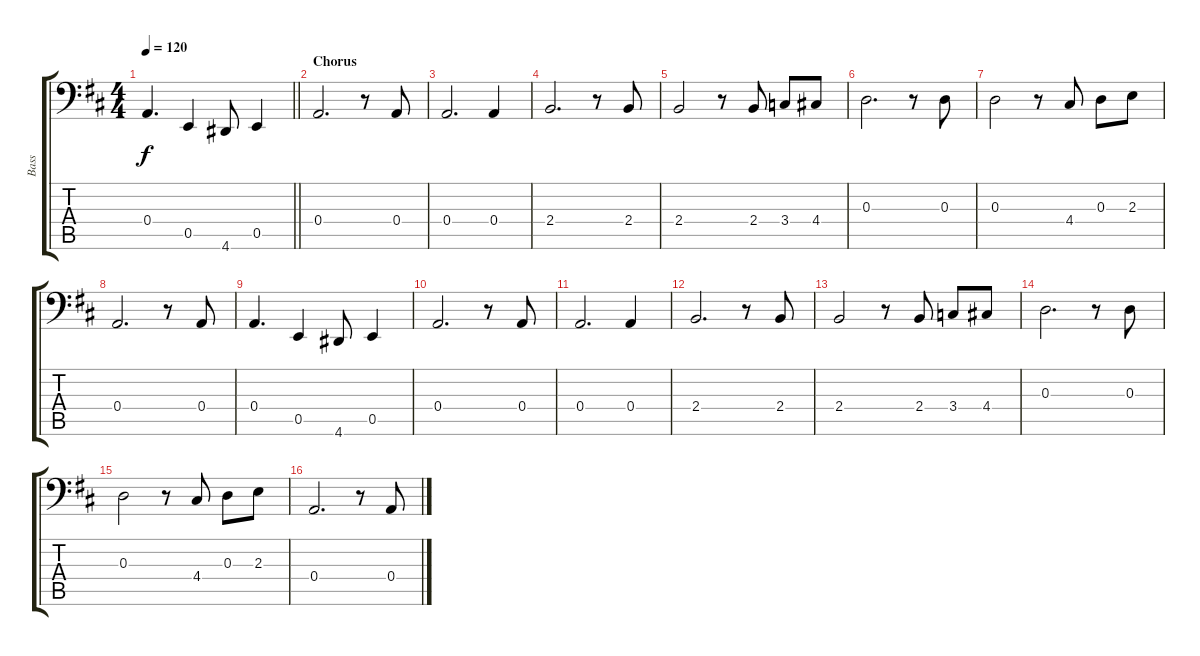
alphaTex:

\track ("Bass" "Bass") {instrument electricbassfinger}
\staff {score tabs}
\tuning (C3 G2 D2 A1 E1 B0) {hide}
\ts (4 4)
\tempo 120
\clef f4
\barLineRight lightlight
\ks d
0.4.4{d dy f} 0.5.4 4.6.8 0.5.4 |
\section ("" "Chorus")
0.4.2{d} r.8 0.4.8 |
0.4.2{d} 0.4.4 |
2.4.2{d} r.8 2.4.8 |
2.4.2 r.8 2.4.8 3.4.8 4.4.8 |
0.3.2{d} r.8 0.3.8 |
0.3.2 r.8 4.4.8 0.3.8 2.3.8 |
0.4.2{d} r.8 0.4.8 |
0.4.4{d} 0.5.4 4.6.8 0.5.4 |
0.4.2{d} r.8 0.4.8 |
0.4.2{d} 0.4.4 |
2.4.2{d} r.8 2.4.8 |
2.4.2 r.8 2.4.8 3.4.8 4.4.8 |
0.3.2{d} r.8 0.3.8 |
0.3.2 r.8 4.4.8 0.3.8 2.3.8 |
0.4.2{d} r.8 0.4.8
